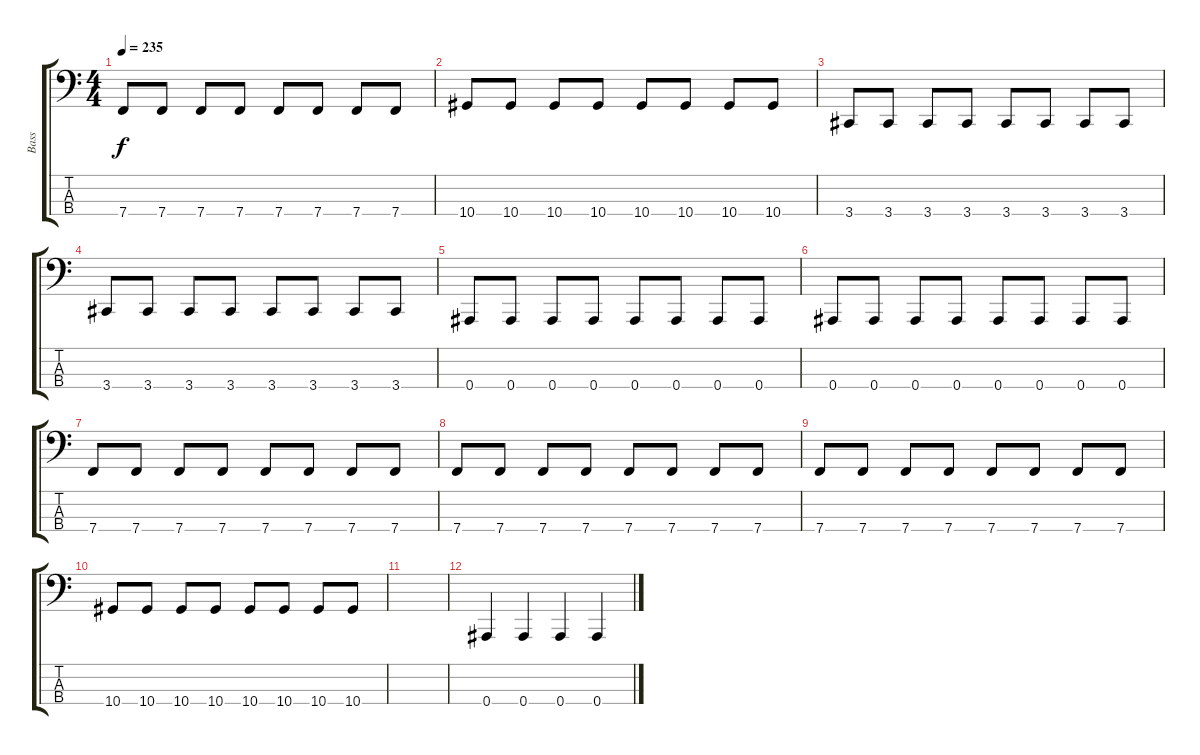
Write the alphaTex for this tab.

\track ("Bass" "Bass") {instrument electricbasspick}
\staff {score tabs}
\tuning (Eb2 Bb1 F1 Bb0) {hide}
\ts (4 4)
\tempo 235
\clef f4
\ks c
7.4.8{dy f} 7.4.8 7.4.8 7.4.8 7.4.8 7.4.8 7.4.8 7.4.8 |
10.4.8 10.4.8 10.4.8 10.4.8 10.4.8 10.4.8 10.4.8 10.4.8 |
3.4.8 3.4.8 3.4.8 3.4.8 3.4.8 3.4.8 3.4.8 3.4.8 |
3.4.8 3.4.8 3.4.8 3.4.8 3.4.8 3.4.8 3.4.8 3.4.8 |
0.4.8 0.4.8 0.4.8 0.4.8 0.4.8 0.4.8 0.4.8 0.4.8 |
0.4.8 0.4.8 0.4.8 0.4.8 0.4.8 0.4.8 0.4.8 0.4.8 |
7.4.8 7.4.8 7.4.8 7.4.8 7.4.8 7.4.8 7.4.8 7.4.8 |
7.4.8 7.4.8 7.4.8 7.4.8 7.4.8 7.4.8 7.4.8 7.4.8 |
7.4.8 7.4.8 7.4.8 7.4.8 7.4.8 7.4.8 7.4.8 7.4.8 |
10.4.8 10.4.8 10.4.8 10.4.8 10.4.8 10.4.8 10.4.8 10.4.8 |
|
0.4.4 0.4.4 0.4.4 0.4.4
